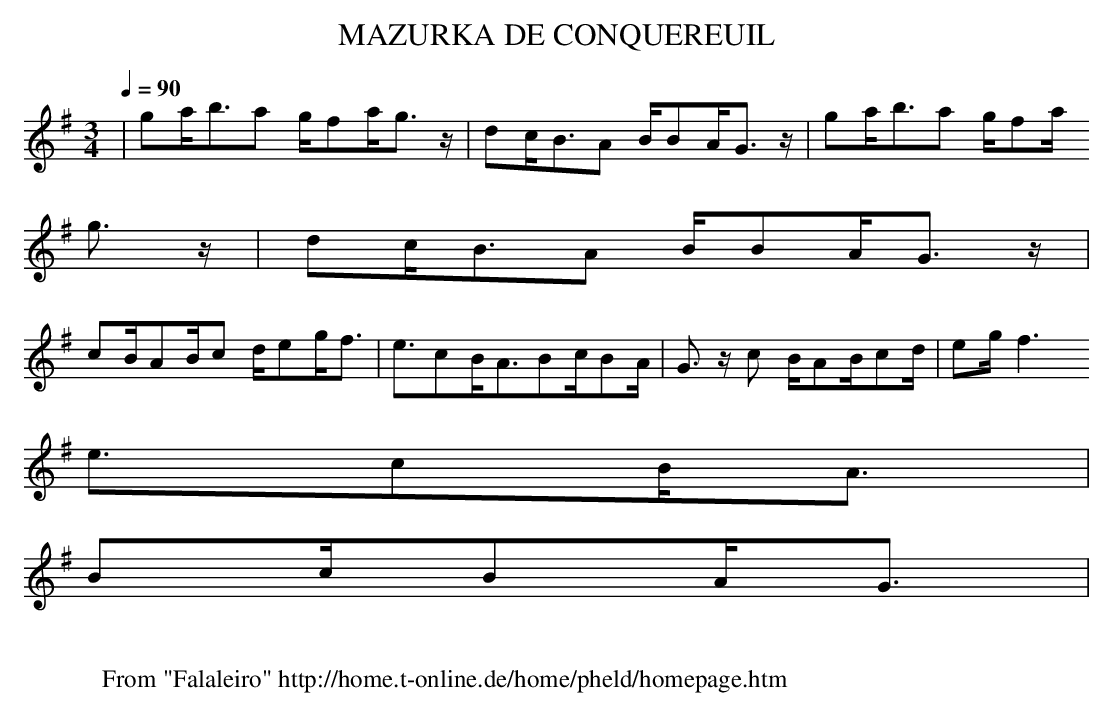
X:1
T:MAZURKA DE CONQUEREUIL
M:3/4
L:1/8
Q:1/4=90
K:G
|ga/2b3/2a g/2fa/2g3/2 z/2 |dc/2B3/2A B/2BA/2G3/2 z/2 |ga/2b3/2a g/2fa/2
g3/2 z/2 |dc/2B3/2A B/2BA/2G3/2 z/2 |
cB/2AB/2c d/2eg/2f3/2|e3/2cB/2A3/2Bc/2BA/2|G3/2 z/2 c B/2AB/2cd/2|eg/2f3
/2e3/2cB/2A3/2|
Bc/2BA/2G3/2|
W:
W: From "Falaleiro" http://home.t-online.de/home/pheld/homepage.htm
